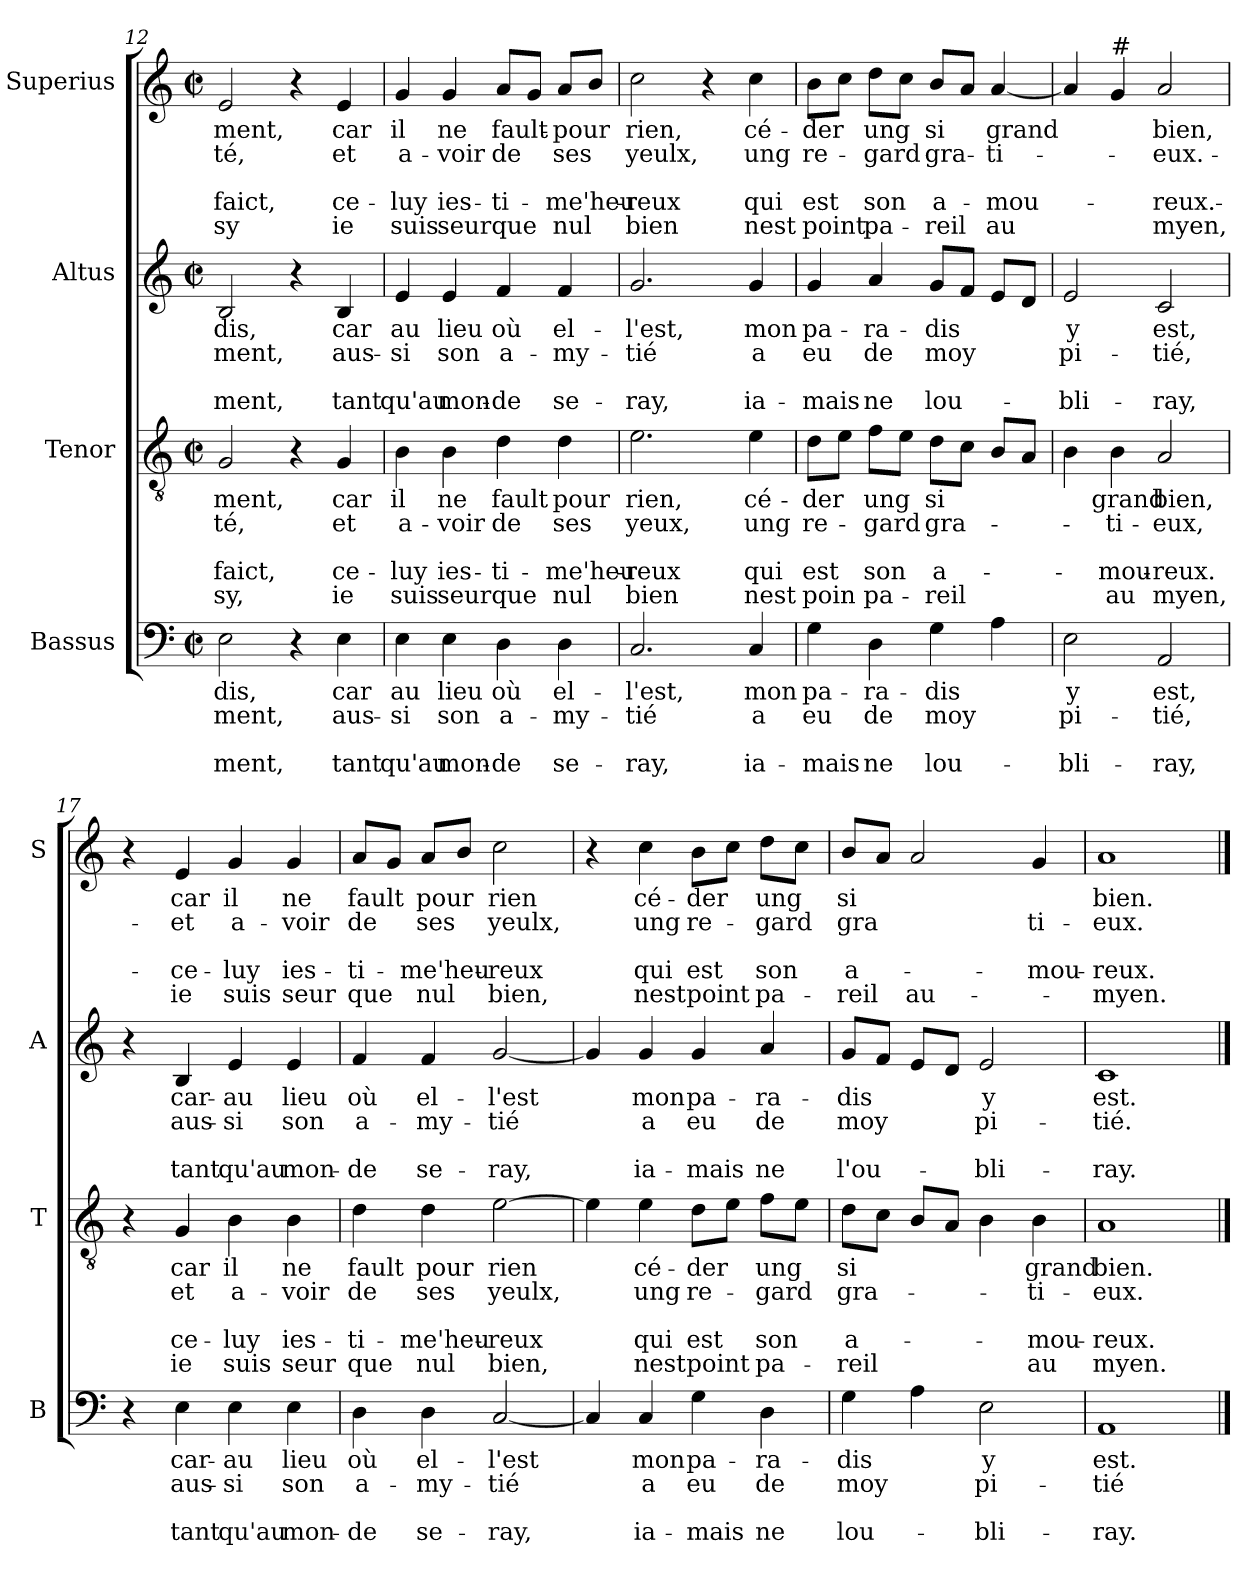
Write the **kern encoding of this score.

**kern	**text	**text	**text	**text	**kern	**text	**text	**text	**text	**text	**kern	**text	**text	**text	**text	**kern	**text	**text	**text	**text	**text
*part4	*part4	*part4	*part4	*part4	*part3	*part3	*part3	*part3	*part3	*part3	*part2	*part2	*part2	*part2	*part2	*part1	*part1	*part1	*part1	*part1	*part1
*staff4	*staff4	*staff4	*staff4	*staff4	*staff3	*staff3	*staff3	*staff3	*staff3	*staff3	*staff2	*staff2	*staff2	*staff2	*staff2	*staff1	*staff1	*staff1	*staff1	*staff1	*staff1
*I"Bassus	*	*	*	*	*I"Tenor	*	*	*	*	*	*I"Altus	*	*	*	*	*I"Superius	*	*	*	*	*
*I'B	*	*	*	*	*I'T	*	*	*	*	*	*I'A	*	*	*	*	*I'S	*	*	*	*	*
*clefF4	*	*	*	*	*clefGv2	*	*	*	*	*	*clefG2	*	*	*	*	*clefG2	*	*	*	*	*
*k[]	*	*	*	*	*k[]	*	*	*	*	*	*k[]	*	*	*	*	*k[]	*	*	*	*	*
*C:	*	*	*	*	*C:	*	*	*	*	*	*C:	*	*	*	*	*C:	*	*	*	*	*
*M2/2	*	*	*	*	*M2/2	*	*	*	*	*	*M2/2	*	*	*	*	*M2/2	*	*	*	*	*
*met(c|)	*	*	*	*	*met(c|)	*	*	*	*	*	*met(c|)	*	*	*	*	*met(c|)	*	*	*	*	*
=12	=12	=12	=12	=12	=12	=12	=12	=12	=12	=12	=12	=12	=12	=12	=12	=12	=12	=12	=12	=12	=12
!	!LO:LY:b	!LO:LY:b	!	!LO:LY:b	!	!LO:LY:b	!LO:LY:b	!	!LO:LY:b	!LO:LY:b	!	!LO:LY:b	!LO:LY:b	!	!LO:LY:b	!	!LO:LY:b	!LO:LY:b	!	!LO:LY:b	!LO:LY:b
2E\	-dis,	-ment,	.	-ment,	2G/	-ment,	-té,	.	-faict,	-sy,	2B/	-dis,	-ment,	.	-ment,	2e/	-ment,	-té,	.	-faict,	-sy
4r	.	.	.	.	4r	.	.	.	.	.	4r	.	.	.	.	4r	.	.	.	.	.
!	!LO:LY:b	!LO:LY:b	!	!LO:LY:b	!	!LO:LY:b	!LO:LY:b	!	!LO:LY:b	!LO:LY:b	!	!LO:LY:b	!LO:LY:b	!	!LO:LY:b	!	!LO:LY:b	!LO:LY:b	!	!LO:LY:b	!LO:LY:b
4E\	car	aus-	.	tant	4G/	car	et	.	ce-	ie	4B/	car	aus-	.	tant	4e/	car	et	.	ce-	ie
!!LO:LB:g=z
=13	=13	=13	=13	=13	=13	=13	=13	=13	=13	=13	=13	=13	=13	=13	=13	=13	=13	=13	=13	=13	=13
!	!LO:LY:b	!LO:LY:b	!	!LO:LY:b	!	!LO:LY:b	!LO:LY:b	!	!LO:LY:b	!LO:LY:b	!	!LO:LY:b	!LO:LY:b	!	!LO:LY:b	!	!LO:LY:b	!LO:LY:b	!	!LO:LY:b	!LO:LY:b
4E\	au	-si	.	qu'au	4B\	il	a-	.	-luy	suis	4e/	au	-si	.	qu'au	4g/	il	a-	.	-luy	suis
!	!LO:LY:b	!LO:LY:b	!	!LO:LY:b	!	!LO:LY:b	!LO:LY:b	!	!LO:LY:b	!LO:LY:b	!	!LO:LY:b	!LO:LY:b	!	!LO:LY:b	!	!LO:LY:b	!LO:LY:b	!	!LO:LY:b	!LO:LY:b
4E\	lieu	son	.	mon-	4B\	ne	-voir	.	ies-	seur	4e/	lieu	son	.	mon-	4g/	ne	-voir	.	ies-	seur
!	!LO:LY:b	!LO:LY:b	!	!LO:LY:b	!	!LO:LY:b	!LO:LY:b	!	!LO:LY:b	!LO:LY:b	!	!LO:LY:b	!LO:LY:b	!	!LO:LY:b	!	!LO:LY:b	!LO:LY:b	!	!LO:LY:b	!LO:LY:b
4D\	où	a-	.	-de	4d\	fault	de	.	-ti-	que	4f/	où	a-	.	-de	8a/L	fault-	de	.	-ti-	que
.	.	.	.	.	.	.	.	.	.	.	.	.	.	.	.	8g/J	.	.	.	.	.
!	!LO:LY:b	!LO:LY:b	!	!LO:LY:b	!	!LO:LY:b	!LO:LY:b	!	!LO:LY:b	!LO:LY:b	!	!LO:LY:b	!LO:LY:b	!	!LO:LY:b	!	!LO:LY:b	!LO:LY:b	!	!LO:LY:b	!LO:LY:b
4D\	el-	-my-	.	se-	4d\	pour	ses	.	-me'heu-	nul	4f/	el-	-my-	.	se-	8a/L	-pour	ses	.	-me'heu-	nul
.	.	.	.	.	.	.	.	.	.	.	.	.	.	.	.	8b/J	.	.	.	.	.
=14	=14	=14	=14	=14	=14	=14	=14	=14	=14	=14	=14	=14	=14	=14	=14	=14	=14	=14	=14	=14	=14
!	!LO:LY:b	!LO:LY:b	!	!LO:LY:b	!	!LO:LY:b	!LO:LY:b	!	!LO:LY:b	!LO:LY:b	!	!LO:LY:b	!LO:LY:b	!	!LO:LY:b	!	!LO:LY:b	!LO:LY:b	!	!LO:LY:b	!LO:LY:b
2.C/	-l'est,	-tié	.	-ray,	2.e\	rien,	yeux,	.	-reux	bien	2.g/	-l'est,	-tié	.	-ray,	2cc\	rien,	yeulx,	.	-reux	bien
.	.	.	.	.	.	.	.	.	.	.	.	.	.	.	.	4r	.	.	.	.	.
!	!LO:LY:b	!LO:LY:b	!	!LO:LY:b	!	!LO:LY:b	!LO:LY:b	!	!LO:LY:b	!LO:LY:b	!	!LO:LY:b	!LO:LY:b	!	!LO:LY:b	!	!LO:LY:b	!LO:LY:b	!	!LO:LY:b	!LO:LY:b
4C/	mon	a	.	ia-	4e\	cé-	ung	.	qui	nest	4g/	mon	a	.	ia-	4cc\	cé-	ung	.	qui	nest
=15	=15	=15	=15	=15	=15	=15	=15	=15	=15	=15	=15	=15	=15	=15	=15	=15	=15	=15	=15	=15	=15
!	!LO:LY:b	!LO:LY:b	!	!LO:LY:b	!	!LO:LY:b	!LO:LY:b	!	!LO:LY:b	!LO:LY:b	!	!LO:LY:b	!LO:LY:b	!	!LO:LY:b	!	!LO:LY:b	!LO:LY:b	!	!LO:LY:b	!LO:LY:b
4G\	pa-	eu	.	-mais	8d\L	-der	re-	.	est	poin	4g/	pa-	eu	.	-mais	8b\L	-der	re-	.	est	point
.	.	.	.	.	8e\J	.	.	.	.	.	.	.	.	.	.	8cc\J	.	.	.	.	.
!	!LO:LY:b	!LO:LY:b	!	!LO:LY:b	!	!LO:LY:b	!LO:LY:b	!	!LO:LY:b	!LO:LY:b	!	!LO:LY:b	!LO:LY:b	!	!LO:LY:b	!	!LO:LY:b	!LO:LY:b	!	!LO:LY:b	!LO:LY:b
4D\	-ra-	de	.	ne	8f\L	ung	-gard	.	son	pa-	4a/	-ra-	de	.	ne	8dd\L	ung	-gard	.	son	pa-
.	.	.	.	.	8e\J	.	.	.	.	.	.	.	.	.	.	8cc\J	.	.	.	.	.
!	!LO:LY:b	!LO:LY:b	!	!LO:LY:b	!	!LO:LY:b	!LO:LY:b	!	!LO:LY:b	!LO:LY:b	!	!LO:LY:b	!LO:LY:b	!	!LO:LY:b	!	!LO:LY:b	!LO:LY:b	!	!LO:LY:b	!LO:LY:b
4G\	-dis	moy	.	lou-	8d\L	si	gra-	.	a-	-reil	8g/L	-dis	moy	.	lou-	8b/L	si	gra-	.	a-	-reil
.	.	.	.	.	8c\J	.	.	.	.	.	8f/J	.	.	.	.	8a/J	.	.	.	.	.
!	!	!	!	!	!	!	!	!	!	!	!	!	!	!	!	!	!LO:LY:b	!LO:LY:b	!	!LO:LY:b	!LO:LY:b
4A\	.	.	.	.	8B/L	.	.	.	.	.	8e/L	.	.	.	.	[4a/	grand	-ti-	.	-mou-	au
.	.	.	.	.	8A/J	.	.	.	.	.	8d/J	.	.	.	.	.	.	.	.	.	.
=16	=16	=16	=16	=16	=16	=16	=16	=16	=16	=16	=16	=16	=16	=16	=16	=16	=16	=16	=16	=16	=16
!	!LO:LY:b	!LO:LY:b	!	!LO:LY:b	!	!	!	!	!	!	!	!LO:LY:b	!LO:LY:b	!	!LO:LY:b	!	!	!	!	!	!
2E\	y	pi-	.	-bli-	4B\	.	.	.	.	.	2e/	y	pi-	.	-bli-	4a/]	.	.	.	.	.
!	!	!	!	!	!	!	!	!	!	!	!	!	!	!	!	!LO:TX:a:t=#	!	!	!	!	!
!	!	!	!	!	!	!LO:LY:b	!LO:LY:b	!	!LO:LY:b	!LO:LY:b	!	!	!	!	!	!	!	!	!	!	!
.	.	.	.	.	4B\	grand	-ti-	.	-mou-	au	.	.	.	.	.	4g/	.	.	.	.	.
!	!LO:LY:b	!LO:LY:b	!	!LO:LY:b	!	!LO:LY:b	!LO:LY:b	!	!LO:LY:b	!LO:LY:b	!	!LO:LY:b	!LO:LY:b	!	!LO:LY:b	!	!LO:LY:b	!LO:LY:b	!	!LO:LY:b	!LO:LY:b
2AA/	est,	-tié,	.	-ray,	2A/	bien,	-eux,	.	-reux.	myen,	2c/	est,	-tié,	.	-ray,	2a/	bien,	-eux.-	.	-reux.-	myen,
!!LO:PB:g=z
=17	=17	=17	=17	=17	=17	=17	=17	=17	=17	=17	=17	=17	=17	=17	=17	=17	=17	=17	=17	=17	=17
4r	.	.	.	.	4r	.	.	.	.	.	4r	.	.	.	.	4r	.	.	.	.	.
!	!LO:LY:b	!LO:LY:b	!	!LO:LY:b	!	!LO:LY:b	!LO:LY:b	!	!LO:LY:b	!LO:LY:b	!	!LO:LY:b	!LO:LY:b	!	!LO:LY:b	!	!LO:LY:b	!LO:LY:b	!	!LO:LY:b	!LO:LY:b
4E\	car-	aus-	.	tant	4G/	car	et	.	ce-	ie	4B/	car-	aus-	.	tant	4e/	car	-et	.	-ce-	ie
!	!LO:LY:b	!LO:LY:b	!	!LO:LY:b	!	!LO:LY:b	!LO:LY:b	!	!LO:LY:b	!LO:LY:b	!	!LO:LY:b	!LO:LY:b	!	!LO:LY:b	!	!LO:LY:b	!LO:LY:b	!	!LO:LY:b	!LO:LY:b
4E\	-au	-si	.	qu'au	4B\	il	a-	.	-luy	suis	4e/	-au	-si	.	qu'au	4g/	il	a-	.	-luy	suis
!	!LO:LY:b	!LO:LY:b	!	!LO:LY:b	!	!LO:LY:b	!LO:LY:b	!	!LO:LY:b	!LO:LY:b	!	!LO:LY:b	!LO:LY:b	!	!LO:LY:b	!	!LO:LY:b	!LO:LY:b	!	!LO:LY:b	!LO:LY:b
4E\	lieu	son	.	mon-	4B\	ne	-voir	.	ies-	seur	4e/	lieu	son	.	mon-	4g/	ne	-voir	.	ies-	seur
=18	=18	=18	=18	=18	=18	=18	=18	=18	=18	=18	=18	=18	=18	=18	=18	=18	=18	=18	=18	=18	=18
!	!LO:LY:b	!LO:LY:b	!	!LO:LY:b	!	!LO:LY:b	!LO:LY:b	!	!LO:LY:b	!LO:LY:b	!	!LO:LY:b	!LO:LY:b	!	!LO:LY:b	!	!LO:LY:b	!LO:LY:b	!	!LO:LY:b	!LO:LY:b
4D\	où	a-	.	-de	4d\	fault	de	.	-ti-	que	4f/	où	a-	.	-de	8a/L	fault	de	.	-ti-	que
.	.	.	.	.	.	.	.	.	.	.	.	.	.	.	.	8g/J	.	.	.	.	.
!	!LO:LY:b	!LO:LY:b	!	!LO:LY:b	!	!LO:LY:b	!LO:LY:b	!	!LO:LY:b	!LO:LY:b	!	!LO:LY:b	!LO:LY:b	!	!LO:LY:b	!	!LO:LY:b	!LO:LY:b	!	!LO:LY:b	!LO:LY:b
4D\	el-	-my-	.	se-	4d\	pour	ses	.	-me'heu-	nul	4f/	el-	-my-	.	se-	8a/L	pour	ses	.	-me'heu-	nul
.	.	.	.	.	.	.	.	.	.	.	.	.	.	.	.	8b/J	.	.	.	.	.
!	!LO:LY:b	!LO:LY:b	!	!LO:LY:b	!	!LO:LY:b	!LO:LY:b	!	!LO:LY:b	!LO:LY:b	!	!LO:LY:b	!LO:LY:b	!	!LO:LY:b	!	!LO:LY:b	!LO:LY:b	!	!LO:LY:b	!LO:LY:b
[2C/	-l'est	-tié	.	-ray,	[2e\	rien	yeulx,	.	-reux	bien,	[2g/	-l'est	-tié	.	-ray,	2cc\	rien	yeulx,	.	-reux	bien,
=19	=19	=19	=19	=19	=19	=19	=19	=19	=19	=19	=19	=19	=19	=19	=19	=19	=19	=19	=19	=19	=19
4C/]	.	.	.	.	4e\]	.	.	.	.	.	4g/]	.	.	.	.	4r	.	.	.	.	.
!	!LO:LY:b	!LO:LY:b	!	!LO:LY:b	!	!LO:LY:b	!LO:LY:b	!	!LO:LY:b	!LO:LY:b	!	!LO:LY:b	!LO:LY:b	!	!LO:LY:b	!	!LO:LY:b	!LO:LY:b	!	!LO:LY:b	!LO:LY:b
4C/	mon	a	.	ia-	4e\	cé-	ung	.	qui	nest	4g/	mon	a	.	ia-	4cc\	cé-	ung	.	qui	nest
!	!LO:LY:b	!LO:LY:b	!	!LO:LY:b	!	!LO:LY:b	!LO:LY:b	!	!LO:LY:b	!LO:LY:b	!	!LO:LY:b	!LO:LY:b	!	!LO:LY:b	!	!LO:LY:b	!LO:LY:b	!	!LO:LY:b	!LO:LY:b
4G\	pa-	eu	.	-mais	8d\L	-der	re-	.	est	point	4g/	pa-	eu	.	-mais	8b\L	-der	re-	.	est	point
.	.	.	.	.	8e\J	.	.	.	.	.	.	.	.	.	.	8cc\J	.	.	.	.	.
!	!LO:LY:b	!LO:LY:b	!	!LO:LY:b	!	!LO:LY:b	!LO:LY:b	!	!LO:LY:b	!LO:LY:b	!	!LO:LY:b	!LO:LY:b	!	!LO:LY:b	!	!LO:LY:b	!LO:LY:b	!	!LO:LY:b	!LO:LY:b
4D\	-ra-	de	.	ne	8f\L	ung	-gard	.	son	pa-	4a/	-ra-	de	.	ne	8dd\L	ung	-gard	.	son	pa-
.	.	.	.	.	8e\J	.	.	.	.	.	.	.	.	.	.	8cc\J	.	.	.	.	.
=20	=20	=20	=20	=20	=20	=20	=20	=20	=20	=20	=20	=20	=20	=20	=20	=20	=20	=20	=20	=20	=20
!	!LO:LY:b	!LO:LY:b	!	!LO:LY:b	!	!LO:LY:b	!LO:LY:b	!	!LO:LY:b	!LO:LY:b	!	!LO:LY:b	!LO:LY:b	!	!LO:LY:b	!	!LO:LY:b	!LO:LY:b	!	!LO:LY:b	!LO:LY:b
4G\	-dis	moy	.	lou-	8d\L	si	gra-	.	a-	-reil	8g/L	-dis	moy	.	l'ou-	8b/L	si	gra	.	a-	-reil
.	.	.	.	.	8c\J	.	.	.	.	.	8f/J	.	.	.	.	8a/J	.	.	.	.	.
!	!	!	!	!	!	!	!	!	!	!	!	!	!	!	!	!	!	!	!	!	!LO:LY:b
4A\	.	.	.	.	8B/L	.	.	.	.	.	8e/L	.	.	.	.	2a/	.	.	.	.	au-
.	.	.	.	.	8A/J	.	.	.	.	.	8d/J	.	.	.	.	.	.	.	.	.	.
!	!LO:LY:b	!LO:LY:b	!	!LO:LY:b	!	!	!	!	!	!	!	!LO:LY:b	!LO:LY:b	!	!LO:LY:b	!	!	!	!	!	!
2E\	y	pi-	.	-bli-	4B\	.	.	.	.	.	2e/	y	pi-	.	-bli-	.	.	.	.	.	.
!	!	!	!	!	!	!LO:LY:b	!LO:LY:b	!	!LO:LY:b	!LO:LY:b	!	!	!	!	!	!	!	!LO:LY:b	!	!LO:LY:b	!
.	.	.	.	.	4B\	grand	-ti-	.	-mou-	au	.	.	.	.	.	4g/	.	ti-	.	-mou-	.
=21	=21	=21	=21	=21	=21	=21	=21	=21	=21	=21	=21	=21	=21	=21	=21	=21	=21	=21	=21	=21	=21
!	!LO:LY:b	!LO:LY:b	!	!LO:LY:b	!	!LO:LY:b	!LO:LY:b	!	!LO:LY:b	!LO:LY:b	!	!LO:LY:b	!LO:LY:b	!	!LO:LY:b	!	!LO:LY:b	!LO:LY:b	!	!LO:LY:b	!LO:LY:b
1AA	est.	-tié	.	-ray.	1A	bien.	-eux.	.	-reux.	myen.	1c	est.	-tié.	.	-ray.	1a	bien.	-eux.	.	-reux.	-myen.
==	==	==	==	==	==	==	==	==	==	==	==	==	==	==	==	==	==	==	==	==	==
*-	*-	*-	*-	*-	*-	*-	*-	*-	*-	*-	*-	*-	*-	*-	*-	*-	*-	*-	*-	*-	*-
